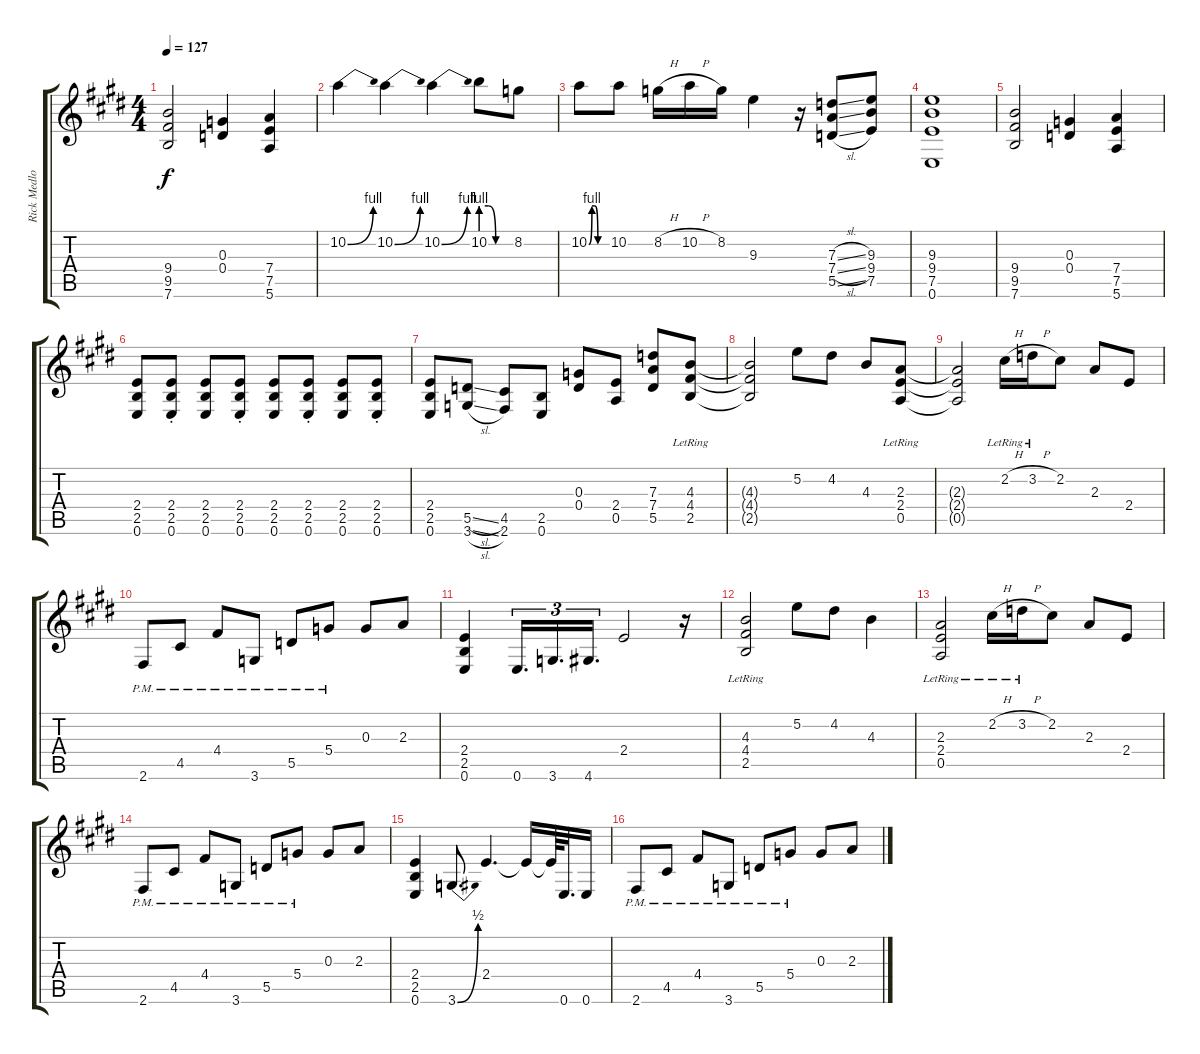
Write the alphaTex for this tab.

\track ("Rick Medlocke Guitar" "Rick Medlo") {instrument overdrivenguitar}
\staff {score tabs}
\tuning (E4 B3 G3 D3 A2 E2) {hide}
\ts (4 4)
\tempo 127
\clef g2
\ks e
(9.4 9.5 7.6).2{dy f} (0.3 0.4).4 (7.4 7.5 5.6).4 |
10.2{be (bend 0 0 60 4)}.4{volume 16} 10.2{be (bend 0 0 60 4)}.4 10.2{be (bend 0 0 60 4)}.4 10.2{be (custom 0 4 15 4 30 0 60 0)}.8 8.2.8 |
10.2{be (custom 0 0 10 4 20 4 30 0 60 0)}.8 10.2.8 8.2{h}.16 10.2{h}.16 8.2.16 9.3.4 r.16 (7.3{sl} 7.4{sl} 5.5{sl}).8{volume 10} (9.3 9.4 7.5).8 |
(9.3 9.4 7.5 0.6).1 |
(9.4 9.5 7.6).2 (0.3 0.4).4 (7.4 7.5 5.6).4 |
(2.4 2.5 0.6).8 (2.4 2.5 0.6{st}).8 (2.4 2.5 0.6).8 (2.4 2.5 0.6{st}).8 (2.4 2.5 0.6).8 (2.4 2.5 0.6{st}).8 (2.4 2.5 0.6).8 (2.4 2.5 0.6{st}).8 |
(2.4 2.5 0.6).8 (5.5{sl} 3.6{sl}).8 (4.5 2.6).8 (2.5 0.6).8 (0.3 0.4).8 (2.4 0.5).8 (7.3 7.4 5.5).8 (4.3 4.4 2.5{lr}).8 |
(4.3{t} 4.4{t} 2.5{t}).2 5.2.8 4.2.8 4.3.8 (2.3 2.4 0.5{lr}).8 |
(2.3{t} 2.4{t} 0.5{t}).2 2.2{h lr}.16 3.2{h lr}.16 2.2.8 2.3.8 2.4.8 |
2.6{pm}.8 4.5{pm}.8 4.4{pm}.8 3.6{pm}.8 5.5{pm}.8 5.4{pm}.8 0.3.8 2.3.8 |
(2.4 2.5 0.6).4 0.6.16{d tu (3 2)} 3.6.16{d tu (3 2)} 4.6.16{d tu (3 2)} 2.4.2 r.16 |
(4.3 4.4 2.5{lr}).2 5.2.8 4.2.8 4.3.4 |
(2.3 2.4 0.5{lr}).2 2.2{h lr}.16 3.2{h lr}.16 2.2.8 2.3.8 2.4.8 |
2.6{pm}.8 4.5{pm}.8 4.4{pm}.8 3.6{pm}.8 5.5{pm}.8 5.4{pm}.8 0.3.8 2.3.8 |
(2.4 2.5 0.6).4 3.6{be (bend 0 0 60 2)}.8{d volume 14} 2.4.4{d} 2.4{t}.16 2.4{t}.64 0.6.32{d volume 11} 0.6.16 |
2.6{pm}.8 4.5{pm}.8 4.4{pm}.8 3.6{pm}.8 5.5{pm}.8 5.4{pm}.8 0.3.8 2.3.8
